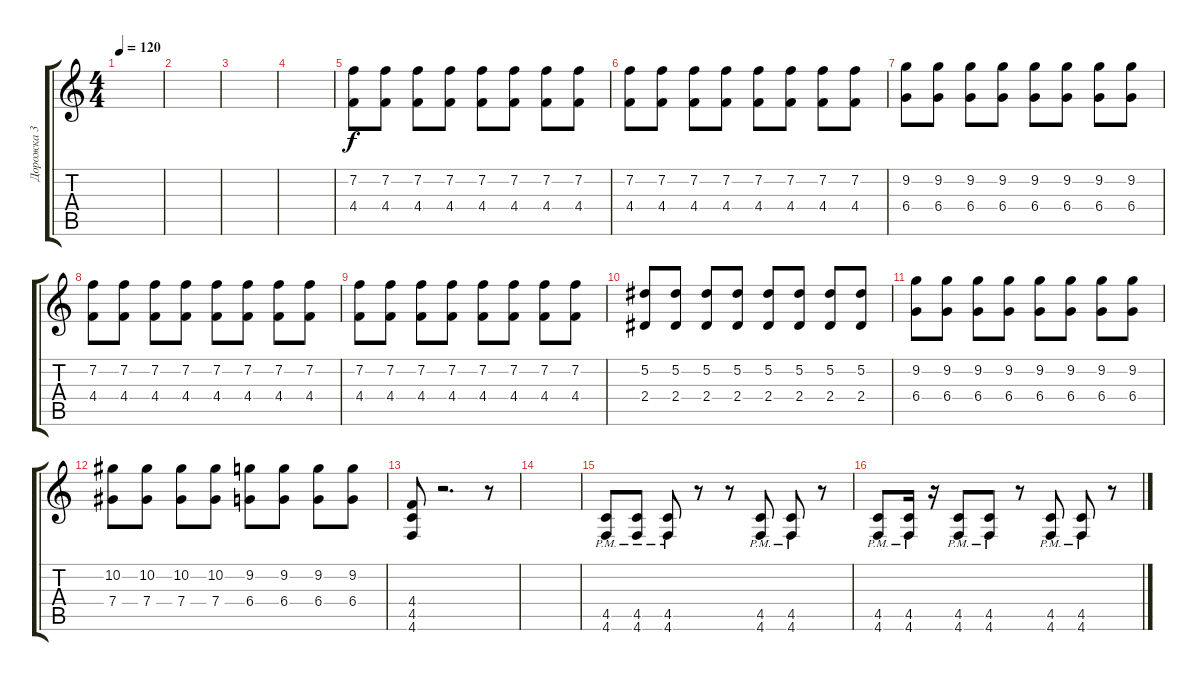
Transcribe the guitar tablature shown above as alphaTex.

\track ("Дорожка 3" "Дорожка 3") {instrument distortionguitar}
\staff {score tabs}
\tuning (Eb4 Bb3 Gb3 Db3 Ab2 Db2) {hide}
\ts (4 4)
\tempo 120
\clef g2
\ks c
|
|
|
|
(7.2 4.4).8 (7.2 4.4).8 (7.2 4.4).8 (7.2 4.4).8 (7.2 4.4).8 (7.2 4.4).8 (7.2 4.4).8 (7.2 4.4).8 |
(7.2 4.4).8 (7.2 4.4).8 (7.2 4.4).8 (7.2 4.4).8 (7.2 4.4).8 (7.2 4.4).8 (7.2 4.4).8 (7.2 4.4).8 |
(9.2 6.4).8 (9.2 6.4).8 (9.2 6.4).8 (9.2 6.4).8 (9.2 6.4).8 (9.2 6.4).8 (9.2 6.4).8 (9.2 6.4).8 |
(7.2 4.4).8 (7.2 4.4).8 (7.2 4.4).8 (7.2 4.4).8 (7.2 4.4).8 (7.2 4.4).8 (7.2 4.4).8 (7.2 4.4).8 |
(7.2 4.4).8 (7.2 4.4).8 (7.2 4.4).8 (7.2 4.4).8 (7.2 4.4).8 (7.2 4.4).8 (7.2 4.4).8 (7.2 4.4).8 |
(5.2 2.4).8 (5.2 2.4).8 (5.2 2.4).8 (5.2 2.4).8 (5.2 2.4).8 (5.2 2.4).8 (5.2 2.4).8 (5.2 2.4).8 |
(9.2 6.4).8 (9.2 6.4).8 (9.2 6.4).8 (9.2 6.4).8 (9.2 6.4).8 (9.2 6.4).8 (9.2 6.4).8 (9.2 6.4).8 |
(10.2 7.4).8 (10.2 7.4).8 (10.2 7.4).8 (10.2 7.4).8 (9.2 6.4).8 (9.2 6.4).8 (9.2 6.4).8 (9.2 6.4).8 |
(4.4 4.5 4.6).8 r.2{d} r.8 |
|
(4.5{pm} 4.6{pm}).8 (4.5{pm} 4.6{pm}).8 (4.5{pm} 4.6{pm}).8 r.8 r.8 (4.5{pm} 4.6{pm}).8 (4.5{pm} 4.6{pm}).8 r.8 |
(4.5{pm} 4.6{pm}).8 (4.5{pm} 4.6{pm}).16 r.16 (4.5{pm} 4.6{pm}).8 (4.5{pm} 4.6{pm}).8 r.8 (4.5{pm} 4.6{pm}).8 (4.5{pm} 4.6{pm}).8 r.8
